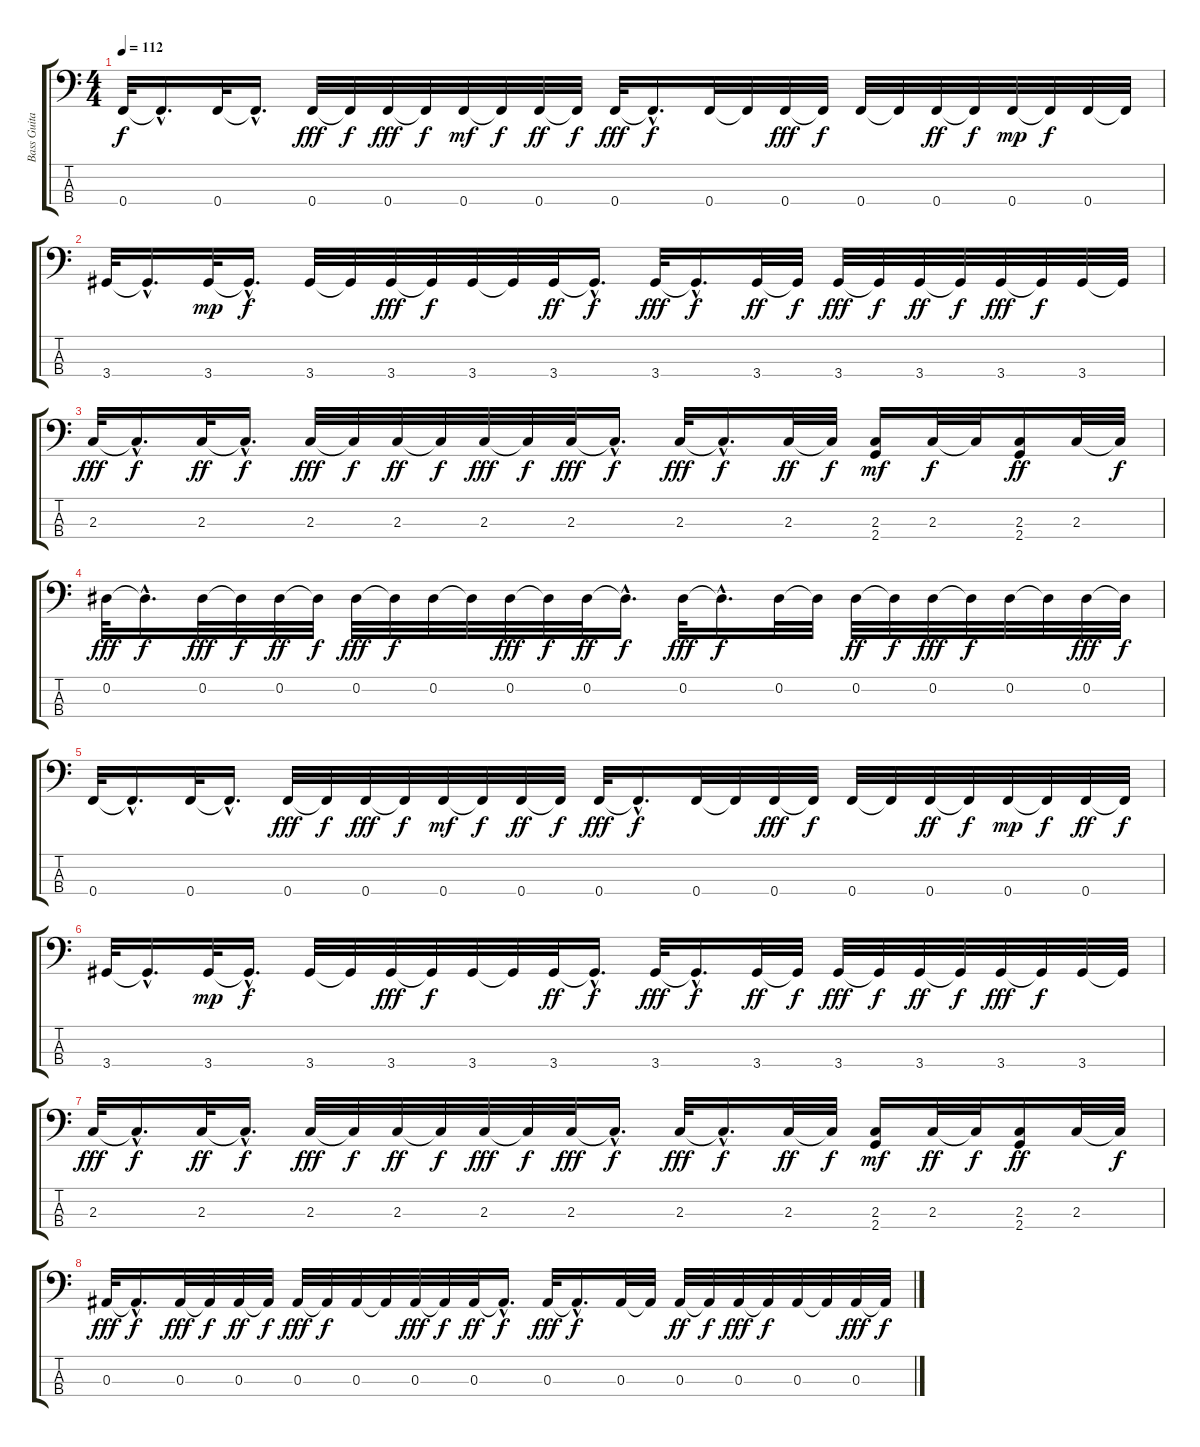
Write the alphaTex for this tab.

\track ("Bass Guitar" "Bass Guita") {instrument electricbassfinger}
\staff {score tabs}
\tuning (Ab2 Eb2 Bb1 F1) {hide}
\ts (4 4)
\tempo 112
\clef f4
\ks c
0.4.32{dy f} 0.4{hac t}.16{d} 0.4.32 0.4{hac t}.16{d} 0.4.32{dy fff} 0.4{t}.32{dy f} 0.4.32{dy fff} 0.4{t}.32{dy f} 0.4.32{dy mf} 0.4{t}.32{dy f} 0.4.32{dy ff} 0.4{t}.32{dy f} 0.4.32{dy fff} 0.4{hac t}.16{d dy f} 0.4.32 0.4{t}.32 0.4.32{dy fff} 0.4{t}.32{dy f} 0.4.32 0.4{t}.32 0.4.32{dy ff} 0.4{t}.32{dy f} 0.4.32{dy mp} 0.4{t}.32{dy f} 0.4.32 0.4{t}.32 |
3.4.32 3.4{hac t}.16{d} 3.4.32{dy mp} 3.4{hac t}.16{d dy f} 3.4.32 3.4{t}.32 3.4.32{dy fff} 3.4{t}.32{dy f} 3.4.32 3.4{t}.32 3.4.32{dy ff} 3.4{hac t}.16{d dy f} 3.4.32{dy fff} 3.4{hac t}.16{d dy f} 3.4.32{dy ff} 3.4{t}.32{dy f} 3.4.32{dy fff} 3.4{t}.32{dy f} 3.4.32{dy ff} 3.4{t}.32{dy f} 3.4.32{dy fff} 3.4{t}.32{dy f} 3.4.32 3.4{t}.32 |
2.3.32{dy fff} 2.3{hac t}.16{d dy f} 2.3.32{dy ff} 2.3{hac t}.16{d dy f} 2.3.32{dy fff} 2.3{t}.32{dy f} 2.3.32{dy ff} 2.3{t}.32{dy f} 2.3.32{dy fff} 2.3{t}.32{dy f} 2.3.32{dy fff} 2.3{hac t}.16{d dy f} 2.3.32{dy fff} 2.3{hac t}.16{d dy f} 2.3.32{dy ff} 2.3{t}.32{dy f} (2.3 2.4).16{dy mf} 2.3.32{dy f} 2.3{t}.32 (2.3 2.4).16{dy ff} 2.3.32 2.3{t}.32{dy f} |
0.2.32{dy fff} 0.2{hac t}.16{d dy f} 0.2.32{dy fff} 0.2{t}.32{dy f} 0.2.32{dy ff} 0.2{t}.32{dy f} 0.2.32{dy fff} 0.2{t}.32{dy f} 0.2.32 0.2{t}.32 0.2.32{dy fff} 0.2{t}.32{dy f} 0.2.32{dy ff} 0.2{hac t}.16{d dy f} 0.2.32{dy fff} 0.2{hac t}.16{d dy f} 0.2.32 0.2{t}.32 0.2.32{dy ff} 0.2{t}.32{dy f} 0.2.32{dy fff} 0.2{t}.32{dy f} 0.2.32 0.2{t}.32 0.2.32{dy fff} 0.2{t}.32{dy f} |
0.4.32 0.4{hac t}.16{d} 0.4.32 0.4{hac t}.16{d} 0.4.32{dy fff} 0.4{t}.32{dy f} 0.4.32{dy fff} 0.4{t}.32{dy f} 0.4.32{dy mf} 0.4{t}.32{dy f} 0.4.32{dy ff} 0.4{t}.32{dy f} 0.4.32{dy fff} 0.4{hac t}.16{d dy f} 0.4.32 0.4{t}.32 0.4.32{dy fff} 0.4{t}.32{dy f} 0.4.32 0.4{t}.32 0.4.32{dy ff} 0.4{t}.32{dy f} 0.4.32{dy mp} 0.4{t}.32{dy f} 0.4.32{dy ff} 0.4{t}.32{dy f} |
3.4.32 3.4{hac t}.16{d} 3.4.32{dy mp} 3.4{hac t}.16{d dy f} 3.4.32 3.4{t}.32 3.4.32{dy fff} 3.4{t}.32{dy f} 3.4.32 3.4{t}.32 3.4.32{dy ff} 3.4{hac t}.16{d dy f} 3.4.32{dy fff} 3.4{hac t}.16{d dy f} 3.4.32{dy ff} 3.4{t}.32{dy f} 3.4.32{dy fff} 3.4{t}.32{dy f} 3.4.32{dy ff} 3.4{t}.32{dy f} 3.4.32{dy fff} 3.4{t}.32{dy f} 3.4.32 3.4{t}.32 |
2.3.32{dy fff} 2.3{hac t}.16{d dy f} 2.3.32{dy ff} 2.3{hac t}.16{d dy f} 2.3.32{dy fff} 2.3{t}.32{dy f} 2.3.32{dy ff} 2.3{t}.32{dy f} 2.3.32{dy fff} 2.3{t}.32{dy f} 2.3.32{dy fff} 2.3{hac t}.16{d dy f} 2.3.32{dy fff} 2.3{hac t}.16{d dy f} 2.3.32{dy ff} 2.3{t}.32{dy f} (2.3 2.4).16{dy mf} 2.3.32{dy ff} 2.3{t}.32{dy f} (2.3 2.4).16{dy ff} 2.3.32 2.3{t}.32{dy f} |
0.3.32{dy fff} 0.3{hac t}.16{d dy f} 0.3.32{dy fff} 0.3{t}.32{dy f} 0.3.32{dy ff} 0.3{t}.32{dy f} 0.3.32{dy fff} 0.3{t}.32{dy f} 0.3.32 0.3{t}.32 0.3.32{dy fff} 0.3{t}.32{dy f} 0.3.32{dy ff} 0.3{hac t}.16{d dy f} 0.3.32{dy fff} 0.3{hac t}.16{d dy f} 0.3.32 0.3{t}.32 0.3.32{dy ff} 0.3{t}.32{dy f} 0.3.32{dy fff} 0.3{t}.32{dy f} 0.3.32 0.3{t}.32 0.3.32{dy fff} 0.3{t}.32{dy f}
